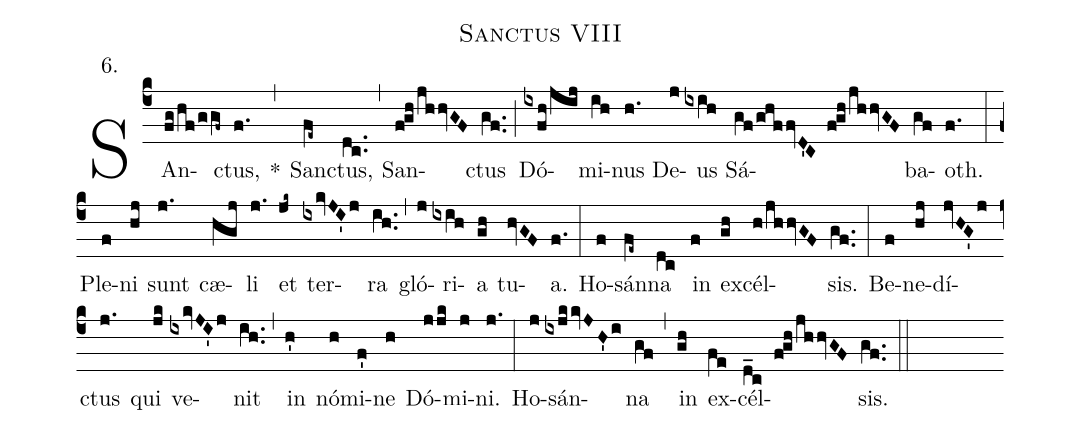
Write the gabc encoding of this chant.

name:Sanctus VIII;
annotation:6.;
%%
(c4) SAn(fg!/hf!/ggf~)ctus,(f.) *(,) San(fe~)ctus,(dc..) (,) San(f!gh!/jhhvGF)ctus(gf..) (;) Dó(ixfh!/jij)mi(ih)nus(h.) De(j)us(ixih) Sá(gf!/ghffvD'C f!gh!/jhhvGF)ba(gf)oth.(f.) (:)
Ple(f)ni(hj) sunt(j.) cæ(hgj)li(j.) et(jk~) ter(ixkvJI'j)ra(ih..) (,) gló(j)ri(ixih)a(gh) tu(hvGF)a.(f.) (:)
Ho(f)sán(fe~)na(dc) in(f) ex(gh)cél(h!/jhhvGF)sis.(gf..) (:)
Be(f)ne(hj)dí(jvHG'j)ctus(j.) qui(jk) ve(ixkvJI'j)nit(ih..) (,) in(h') nó(h)mi(f')ne(h) Dó(jjk)mi(j)ni.(j.) (:)
Ho(j)sán(ixjkkvJH'i)na(gf) (,) in(gh) ex(fe)cél(d_c f!gh!/jhhvGF)sis.(gf..) (::)
